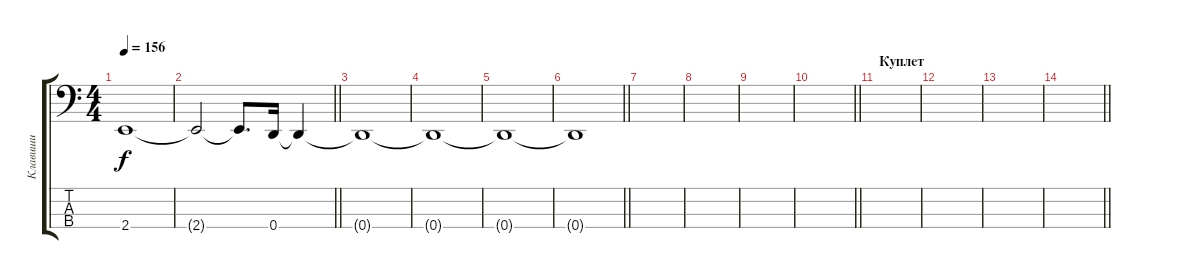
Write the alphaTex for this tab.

\track ("Клавиши" "Клавиши") {instrument fretlessbass}
\staff {score tabs}
\tuning (F2 C2 G1 D1) {hide}
\ts (4 4)
\tempo 156
\clef f4
\ks c
2.4{t}.1{dy f} |
\barLineRight lightlight
2.4{t}.2 2.4{t}.8{d} 0.4.16 0.4{t}.4 |
0.4{t}.1 |
0.4{t}.1 |
0.4{t}.1 |
\barLineRight lightlight
0.4{t}.1 |
|
|
|
\barLineRight lightlight
|
\section ("" "Куплет")
|
|
|
\barLineRight lightlight
